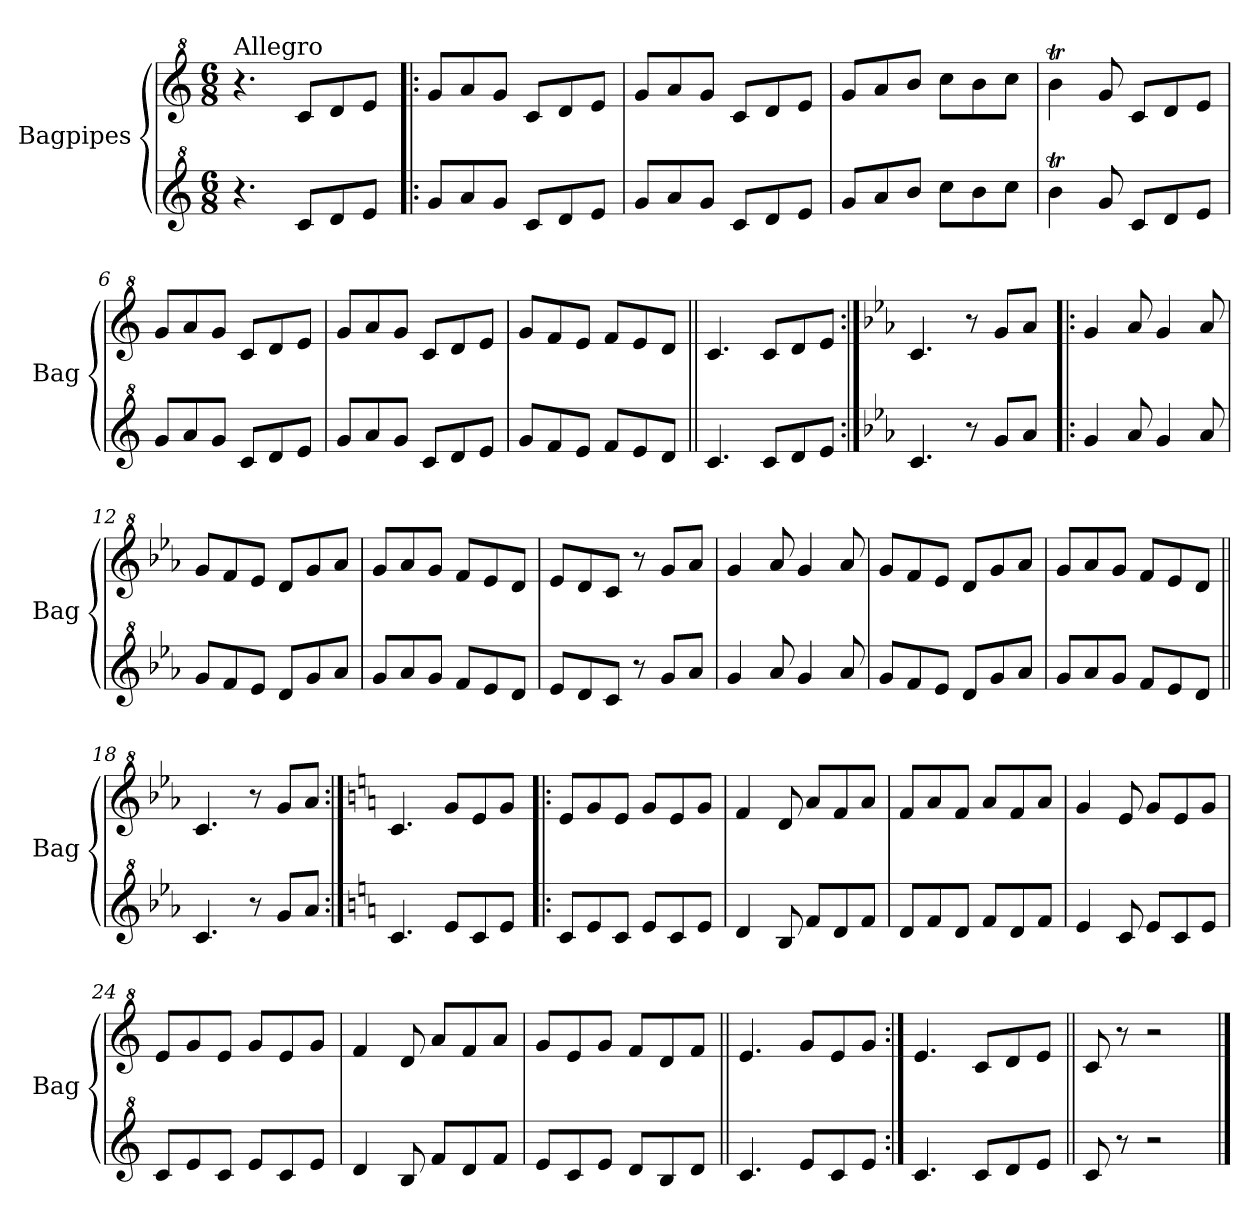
**kern	**kern
*part2	*part1
*staff2	*staff1
*I"Bagpipes	*I"Bagpipes
*I'Bag	*I'Bag
*clefG^2	*clefG^2
*k[]	*k[]
*C:	*C:
*M6/8	*M6/8
=1	=1
!	!LO:TX:a:t=Allegro
4.r	4.r
8cc/L	8cc/L
8dd/	8dd/
8ee/J	8ee/J
=2!|:	=2!|:
8gg/L	8gg/L
8aa/	8aa/
8gg/J	8gg/J
8cc/L	8cc/L
8dd/	8dd/
8ee/J	8ee/J
=3	=3
8gg/L	8gg/L
8aa/	8aa/
8gg/J	8gg/J
8cc/L	8cc/L
8dd/	8dd/
8ee/J	8ee/J
=4	=4
8gg/L	8gg/L
8aa/	8aa/
8bb/J	8bb/J
8ccc\L	8ccc\L
8bb\	8bb\
8ccc\J	8ccc\J
=5	=5
4bbt\	4bbt\
8gg/	8gg/
8cc/L	8cc/L
8dd/	8dd/
8ee/J	8ee/J
=6	=6
8gg/L	8gg/L
8aa/	8aa/
8gg/J	8gg/J
8cc/L	8cc/L
8dd/	8dd/
8ee/J	8ee/J
!!LO:LB:g=z
=7	=7
8gg/L	8gg/L
8aa/	8aa/
8gg/J	8gg/J
8cc/L	8cc/L
8dd/	8dd/
8ee/J	8ee/J
=8	=8
8gg/L	8gg/L
8ff/	8ff/
8ee/J	8ee/J
8ff/L	8ff/L
8ee/	8ee/
8dd/J	8dd/J
=9||	=9||
4.cc/	4.cc/
8cc/L	8cc/L
8dd/	8dd/
8ee/J	8ee/J
=10:|!	=10:|!
*k[b-e-a-]	*k[b-e-a-]
*E-:	*E-:
4.cc/	4.cc/
8r	8r
8gg/L	8gg/L
8aa-/J	8aa-/J
=11!|:	=11!|:
4gg/	4gg/
8aa-/	8aa-/
4gg/	4gg/
8aa-/	8aa-/
=12	=12
8gg/L	8gg/L
8ff/	8ff/
8ee-/J	8ee-/J
8dd/L	8dd/L
8gg/	8gg/
8aa-/J	8aa-/J
!!LO:LB:g=z
=13	=13
8gg/L	8gg/L
8aa-/	8aa-/
8gg/J	8gg/J
8ff/L	8ff/L
8ee-/	8ee-/
8dd/J	8dd/J
=14	=14
8ee-/L	8ee-/L
8dd/	8dd/
8cc/J	8cc/J
8r	8r
8gg/L	8gg/L
8aa-/J	8aa-/J
=15	=15
4gg/	4gg/
8aa-/	8aa-/
4gg/	4gg/
8aa-/	8aa-/
=16	=16
8gg/L	8gg/L
8ff/	8ff/
8ee-/J	8ee-/J
8dd/L	8dd/L
8gg/	8gg/
8aa-/J	8aa-/J
=17	=17
8gg/L	8gg/L
8aa-/	8aa-/
8gg/J	8gg/J
8ff/L	8ff/L
8ee-/	8ee-/
8dd/J	8dd/J
=18||	=18||
4.cc/	4.cc/
8r	8r
8gg/L	8gg/L
8aa-/J	8aa-/J
!!LO:LB:g=z
=19:|!	=19:|!
*k[]	*k[]
*C:	*C:
4.cc/	4.cc/
8ee/L	8gg/L
8cc/	8ee/
8ee/J	8gg/J
=20!|:	=20!|:
8cc/L	8ee/L
8ee/	8gg/
8cc/J	8ee/J
8ee/L	8gg/L
8cc/	8ee/
8ee/J	8gg/J
=21	=21
4dd/	4ff/
8b/	8dd/
8ff/L	8aa/L
8dd/	8ff/
8ff/J	8aa/J
=22	=22
8dd/L	8ff/L
8ff/	8aa/
8dd/J	8ff/J
8ff/L	8aa/L
8dd/	8ff/
8ff/J	8aa/J
=23	=23
4ee/	4gg/
8cc/	8ee/
8ee/L	8gg/L
8cc/	8ee/
8ee/J	8gg/J
=24	=24
8cc/L	8ee/L
8ee/	8gg/
8cc/J	8ee/J
8ee/L	8gg/L
8cc/	8ee/
8ee/J	8gg/J
!!LO:LB:g=z
=25	=25
4dd/	4ff/
8b/	8dd/
8ff/L	8aa/L
8dd/	8ff/
8ff/J	8aa/J
=26	=26
8ee/L	8gg/L
8cc/	8ee/
8ee/J	8gg/J
8dd/L	8ff/L
8b/	8dd/
8dd/J	8ff/J
=27||	=27||
4.cc/	4.ee/
8ee/L	8gg/L
8cc/	8ee/
8ee/J	8gg/J
=28:|!	=28:|!
4.cc/	4.ee/
8cc/L	8cc/L
8dd/	8dd/
8ee/J	8ee/J
=29||	=29||
8cc/	8cc/
8r	8r
2r	2r
==	==
*-	*-
